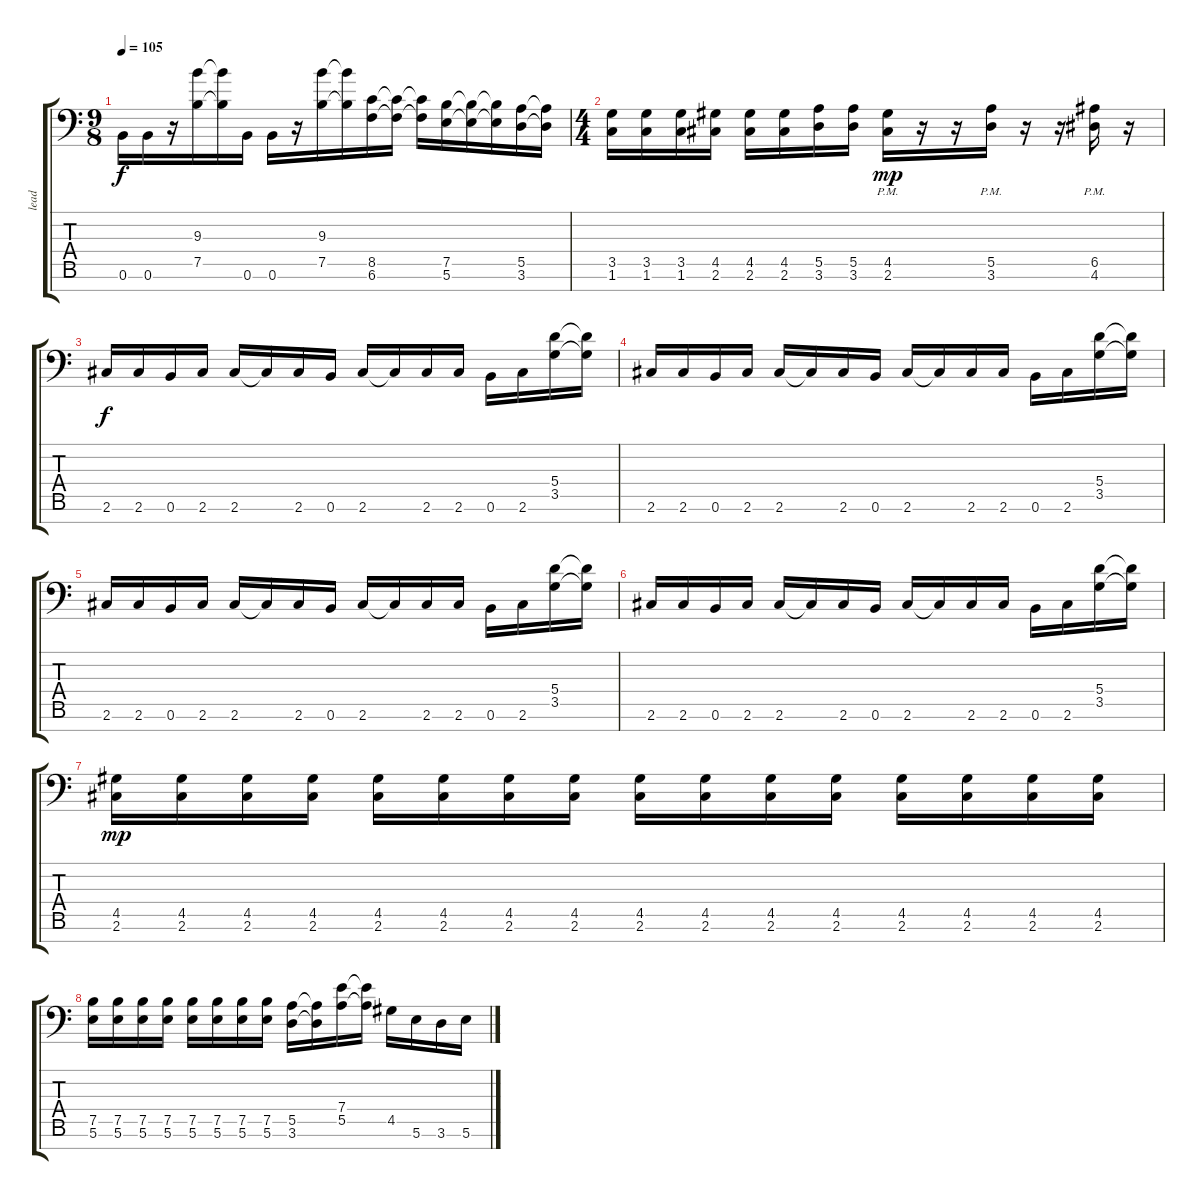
\track ("lead" "lead") {instrument distortionguitar}
\staff {score tabs}
\tuning (B3 G3 D3 A2 E2 B1 Gb1) {hide}
\ts (9 8)
\tempo 105
\clef f4
\ks c
0.6.16{dy f} 0.6.16 r.16 (9.3 7.5).16 (9.3{t} 7.5{t}).16 0.6.16 0.6.16 r.16 (9.3 7.5).16 (9.3{t} 7.5{t}).16 (8.5 6.6).16 (8.5{t} 6.6{t}).16 (8.5{t} 6.6{t}).16 (7.5 5.6).16 (7.5{t} 5.6{t}).16 (7.5{t} 5.6{t}).16 (5.5 3.6).16 (5.5{t} 3.6{t}).16 |
\ts (4 4)
(3.5 1.6).16 (3.5 1.6).16 (3.5 1.6).16 (4.5 2.6).16 (4.5 2.6).16 (4.5 2.6).16 (5.5 3.6).16 (5.5 3.6).16 (4.5{pm} 2.6{pm}).16{dy mp} r.16 r.16 (5.5{pm} 3.6{pm}).16 r.16 r.16 (6.5{pm} 4.6{pm}).16 r.16 |
2.6.16{dy f} 2.6.16 0.6.16 2.6.16 2.6.16 2.6{t}.16 2.6.16 0.6.16 2.6.16 2.6{t}.16 2.6.16 2.6.16 0.6.16 2.6.16 (5.4 3.5).16 (5.4{t} 3.5{t}).16 |
2.6.16 2.6.16 0.6.16 2.6.16 2.6.16 2.6{t}.16 2.6.16 0.6.16 2.6.16 2.6{t}.16 2.6.16 2.6.16 0.6.16 2.6.16 (5.4 3.5).16 (5.4{t} 3.5{t}).16 |
2.6.16 2.6.16 0.6.16 2.6.16 2.6.16 2.6{t}.16 2.6.16 0.6.16 2.6.16 2.6{t}.16 2.6.16 2.6.16 0.6.16 2.6.16 (5.4 3.5).16 (5.4{t} 3.5{t}).16 |
2.6.16 2.6.16 0.6.16 2.6.16 2.6.16 2.6{t}.16 2.6.16 0.6.16 2.6.16 2.6{t}.16 2.6.16 2.6.16 0.6.16 2.6.16 (5.4 3.5).16 (5.4{t} 3.5{t}).16 |
(4.5 2.6).16{dy mp} (4.5 2.6).16 (4.5 2.6).16 (4.5 2.6).16 (4.5 2.6).16 (4.5 2.6).16 (4.5 2.6).16 (4.5 2.6).16 (4.5 2.6).16 (4.5 2.6).16 (4.5 2.6).16 (4.5 2.6).16 (4.5 2.6).16 (4.5 2.6).16 (4.5 2.6).16 (4.5 2.6).16 |
(7.5 5.6).16 (7.5 5.6).16 (7.5 5.6).16 (7.5 5.6).16 (7.5 5.6).16 (7.5 5.6).16 (7.5 5.6).16 (7.5 5.6).16 (5.5 3.6).16 (5.5{t} 3.6{t}).16 (7.4 5.5).16 (7.4{t} 5.5{t}).16 4.5.16 5.6.16 3.6.16 5.6.16
